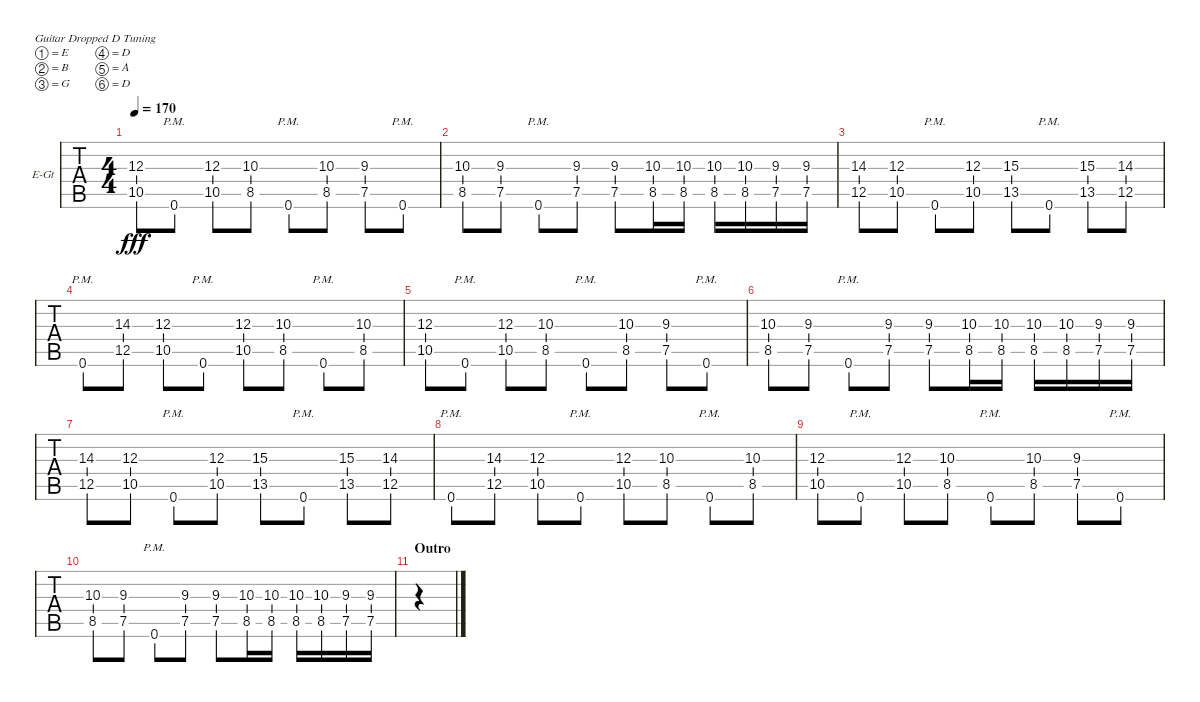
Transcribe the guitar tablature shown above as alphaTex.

\defaultSystemsLayout 4
\bracketExtendMode groupsimilarinstruments
\firstSystemTrackNameOrientation horizontal
\otherSystemsTrackNameOrientation horizontal
\track ("Mark Morton lead" "E-Gt") {instrument distortionguitar}
\staff {tabs}
\tuning (E4 B3 G3 D3 A2 D2)
\ts (4 4)
\tempo 170
\clef g2
\ks c
(10.5 12.3).8{dy fff} 0.6{pm}.8 (10.5 12.3).8 (8.5 10.3).8 0.6{pm}.8 (8.5 10.3).8 (7.5 9.3).8 0.6{pm}.8 |
(8.5 10.3).8 (7.5 9.3).8 0.6{pm}.8 (7.5 9.3).8 (7.5 9.3).8 (8.5 10.3).16 (8.5 10.3).16 (8.5 10.3).16 (8.5 10.3).16 (7.5 9.3).16 (7.5 9.3).16 |
(12.5 14.3).8 (12.3 10.5).8 0.6{pm}.8 (10.5 12.3).8 (13.5 15.3).8 0.6{pm}.8 (13.5 15.3).8 (12.5 14.3).8 |
0.6{pm}.8 (12.5 14.3).8 (10.5 12.3).8 0.6{pm}.8 (10.5 12.3).8 (8.5 10.3).8 0.6{pm}.8 (8.5 10.3).8 |
(10.5 12.3).8 0.6{pm}.8 (10.5 12.3).8 (8.5 10.3).8 0.6{pm}.8 (8.5 10.3).8 (7.5 9.3).8 0.6{pm}.8 |
(8.5 10.3).8 (7.5 9.3).8 0.6{pm}.8 (7.5 9.3).8 (7.5 9.3).8 (8.5 10.3).16 (8.5 10.3).16 (8.5 10.3).16 (8.5 10.3).16 (7.5 9.3).16 (7.5 9.3).16 |
(12.5 14.3).8 (12.3 10.5).8 0.6{pm}.8 (10.5 12.3).8 (13.5 15.3).8 0.6{pm}.8 (13.5 15.3).8 (12.5 14.3).8 |
0.6{pm}.8 (12.5 14.3).8 (10.5 12.3).8 0.6{pm}.8 (10.5 12.3).8 (8.5 10.3).8 0.6{pm}.8 (8.5 10.3).8 |
(10.5 12.3).8 0.6{pm}.8 (10.5 12.3).8 (8.5 10.3).8 0.6{pm}.8 (8.5 10.3).8 (7.5 9.3).8 0.6{pm}.8 |
(8.5 10.3).8 (7.5 9.3).8 0.6{pm}.8 (7.5 9.3).8 (7.5 9.3).8 (8.5 10.3).16 (8.5 10.3).16 (8.5 10.3).16 (8.5 10.3).16 (7.5 9.3).16 (7.5 9.3).16 |
\section ("" "Outro")
